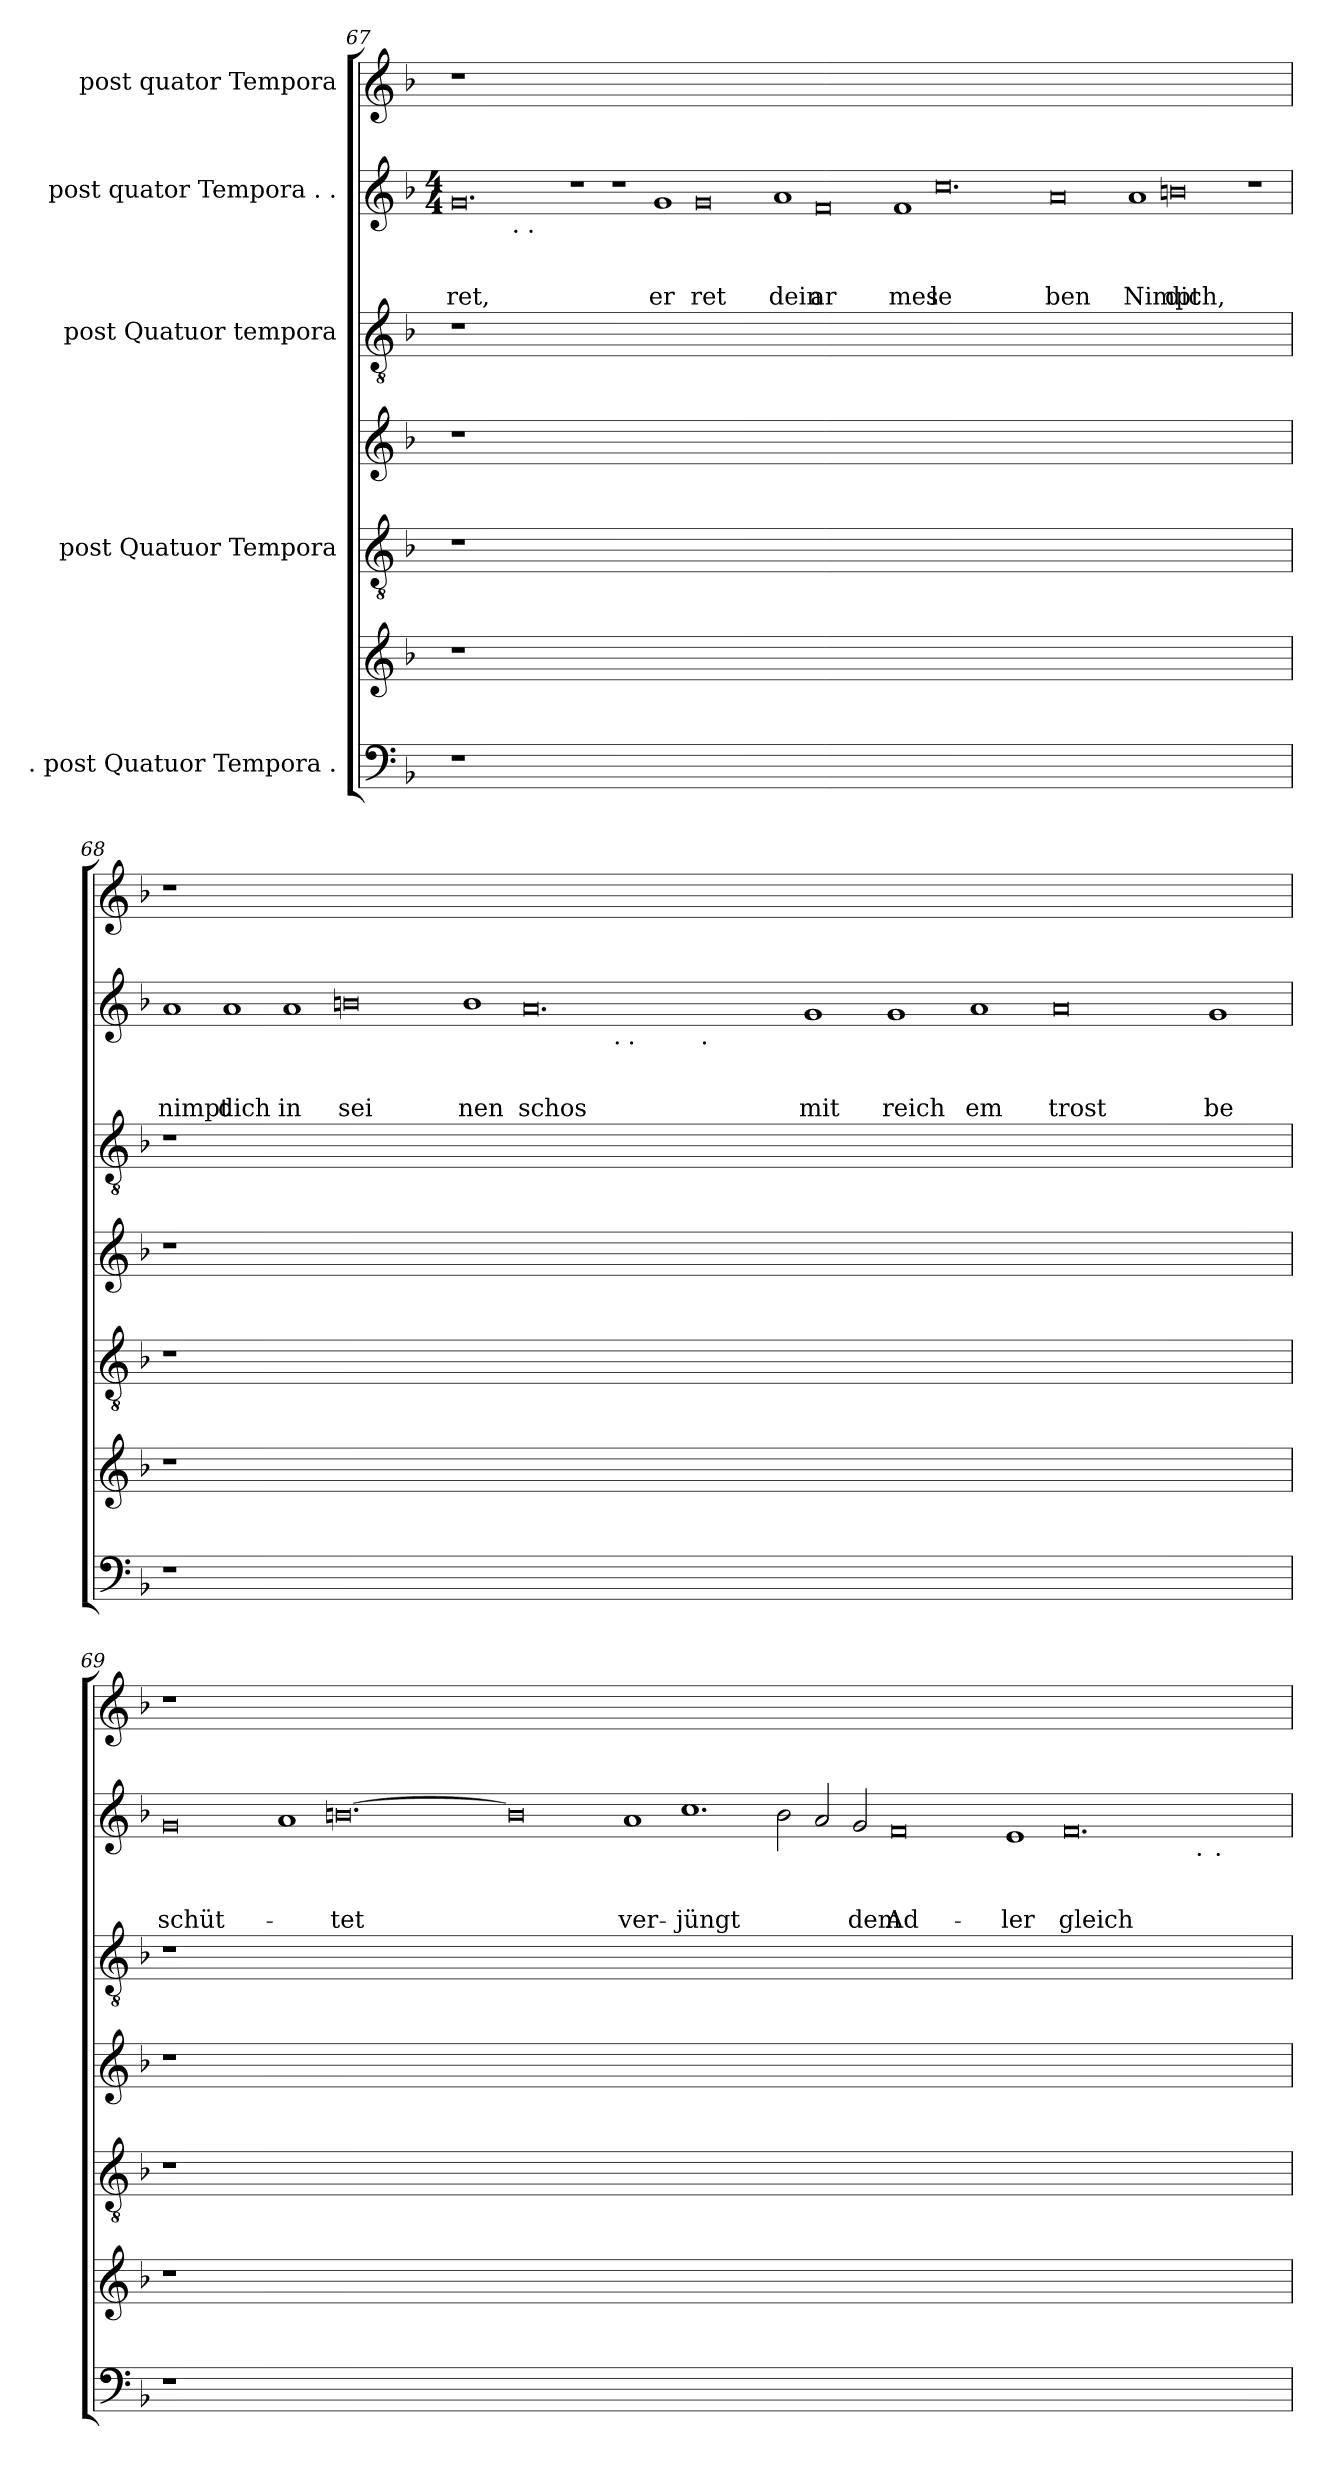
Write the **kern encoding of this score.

**kern	**kern	**kern	**kern	**kern	**kern	**text	**text	**text	**kern
*part7	*part6	*part5	*part4	*part3	*part2	*part2	*part2	*part2	*part1
*staff7	*staff6	*staff5	*staff4	*staff3	*staff2	*staff2	*staff2	*staff2	*staff1
*I". post Quatuor Tempora .	*	*I"post Quatuor Tempora	*	*I"post Quatuor tempora	*I"post quator Tempora . .	*	*	*	*I"post quator Tempora
!!LO:LB:g=z
*clefF4	*clefG2	*clefGv2	*clefG2	*clefGv2	*clefG2	*	*	*	*clefG2
*k[b-]	*k[b-]	*k[b-]	*k[b-]	*k[b-]	*k[b-]	*	*	*	*k[b-]
*F:	*F:	*F:	*F:	*F:	*F:	*	*	*	*F:
*	*	*	*	*	*M4/4	*	*	*	*
=67	=67	=67	=67	=67	=67	=67	=67	=67	=67
!	!	!	!	!	!	!	!	!LO:LY:b	!
*	*	*	*	*	*^	*	*	*	*
*	*	*	*	*	*	*^	*	*	*	*
1r	1r	1r	1r	1r	0.g	1ryy	1ryy	.	.	ret,	1r
1%20ryy	1%20ryy	1%20ryy	1%20ryy	1%20ryy	.	2ryy	2ryy	.	.	.	1%20ryy
.	.	.	.	.	.	8..ryy	4ryy	.	.	.	.
!	!	!	!	!	!	!LO:TX:b:t=.	!	!	!	!	!
.	.	.	.	.	.	1ryy	.	.	.	.	.
.	.	.	.	.	.	.	8ryy	.	.	.	.
.	.	.	.	.	.	.	32ryy	.	.	.	.
!	!	!	!	!	!	!	!LO:TX:b:t=.	!	!	!	!
.	.	.	.	.	.	.	1ryy	.	.	.	.
.	.	.	.	.	.	1ryy	.	.	.	.	.
.	.	.	.	.	.	.	1ryy	.	.	.	.
.	.	.	.	.	1r	.	.	.	.	.	.
.	.	.	.	.	.	1ryy	.	.	.	.	.
.	.	.	.	.	.	.	1ryy	.	.	.	.
.	.	.	.	.	1r	.	.	.	.	.	.
.	.	.	.	.	.	1ryy	.	.	.	.	.
.	.	.	.	.	.	.	1ryy	.	.	.	.
!	!	!	!	!	!	!	!	!	!	!LO:LY:b	!
.	.	.	.	.	1g	.	.	.	.	er	.
.	.	.	.	.	.	1ryy	.	.	.	.	.
.	.	.	.	.	.	.	1ryy	.	.	.	.
!	!	!	!	!	!	!	!	!	!	!LO:LY:b	!
.	.	.	.	.	0g	.	.	.	.	ret	.
.	.	.	.	.	.	1ryy	.	.	.	.	.
.	.	.	.	.	.	.	1ryy	.	.	.	.
.	.	.	.	.	.	1ryy	.	.	.	.	.
.	.	.	.	.	.	.	1ryy	.	.	.	.
!	!	!	!	!	!	!	!	!	!	!LO:LY:b	!
.	.	.	.	.	1a	.	.	.	.	dein	.
.	.	.	.	.	.	1ryy	.	.	.	.	.
.	.	.	.	.	.	.	1ryy	.	.	.	.
!	!	!	!	!	!	!	!	!	!	!LO:LY:b	!
.	.	.	.	.	0f	.	.	.	.	ar	.
.	.	.	.	.	.	1ryy	.	.	.	.	.
.	.	.	.	.	.	.	1ryy	.	.	.	.
.	.	.	.	.	.	1ryy	.	.	.	.	.
.	.	.	.	.	.	.	1ryy	.	.	.	.
!	!	!	!	!	!	!	!	!	!	!LO:LY:b	!
.	.	.	.	.	1f	.	.	.	.	mes	.
.	.	.	.	.	.	1ryy	.	.	.	.	.
.	.	.	.	.	.	.	1ryy	.	.	.	.
!	!	!	!	!	!	!	!	!	!	!LO:LY:b	!
.	.	.	.	.	0.cc	.	.	.	.	le	.
.	.	.	.	.	.	1ryy	.	.	.	.	.
.	.	.	.	.	.	.	1ryy	.	.	.	.
.	.	.	.	.	.	1ryy	.	.	.	.	.
.	.	.	.	.	.	.	1ryy	.	.	.	.
.	.	.	.	.	.	1ryy	.	.	.	.	.
.	.	.	.	.	.	.	1ryy	.	.	.	.
!	!	!	!	!	!	!	!	!	!	!LO:LY:b	!
.	.	.	.	.	0a	.	.	.	.	ben	.
.	.	.	.	.	.	1ryy	.	.	.	.	.
.	.	.	.	.	.	.	1ryy	.	.	.	.
.	.	.	.	.	.	1ryy	.	.	.	.	.
.	.	.	.	.	.	.	1ryy	.	.	.	.
!	!	!	!	!	!	!	!	!	!	!LO:LY:b	!
.	.	.	.	.	1a	.	.	.	.	Nimpt	.
.	.	.	.	.	.	1ryy	.	.	.	.	.
.	.	.	.	.	.	.	1ryy	.	.	.	.
!	!	!	!	!	!	!	!	!	!	!LO:LY:b	!
.	.	.	.	.	0b	.	.	.	.	dich,	.
.	.	.	.	.	.	1ryy	.	.	.	.	.
.	.	.	.	.	.	.	1ryy	.	.	.	.
.	.	.	.	.	.	1ryy	.	.	.	.	.
.	.	.	.	.	.	.	1ryy	.	.	.	.
.	.	.	.	.	1r	.	.	.	.	.	.
.	.	.	.	.	.	4ryy	.	.	.	.	.
.	.	.	.	.	.	.	16.ryy	.	.	.	.
.	.	.	.	.	.	32ryy	.	.	.	.	.
!!LO:LB:g=z
=68	=68	=68	=68	=68	=68	=68	=68	=68	=68	=68	=68
!	!	!	!	!	!	!	!	!	!	!LO:LY:b	!
*	*	*	*	*	*	*	*^	*	*	*	*
1r	1r	1r	1r	1r	1a	1ryy	1%7ryy	1ryy	.	.	nimpt	1r
!	!	!	!	!	!	!	!	!	!	!	!LO:LY:b	!
1%14ryy	1%14ryy	1%14ryy	1%14ryy	1%14ryy	1a	1ryy	.	1ryy	.	.	dich	1%14ryy
!	!	!	!	!	!	!	!	!	!	!	!LO:LY:b	!
.	.	.	.	.	1a	1ryy	.	1ryy	.	.	in	.
!	!	!	!	!	!	!	!	!	!	!	!LO:LY:b	!
.	.	.	.	.	0b	1ryy	.	1ryy	.	.	sei	.
.	.	.	.	.	.	1ryy	.	1ryy	.	.	.	.
!	!	!	!	!	!	!	!	!	!	!	!LO:LY:b	!
.	.	.	.	.	1b	1ryy	.	1ryy	.	.	nen	.
!	!	!	!	!	!	!	!	!	!	!	!LO:LY:b	!
.	.	.	.	.	0.a	2ryy	.	1ryy	.	.	schos	.
.	.	.	.	.	.	4ryy	.	.	.	.	.	.
.	.	.	.	.	.	8ryy	.	.	.	.	.	.
.	.	.	.	.	.	32ryy	.	.	.	.	.	.
!	!	!	!	!	!	!LO:TX:b:t=.	!	!	!	!	!	!
.	.	.	.	.	.	1ryy	.	.	.	.	.	.
!	!	!	!	!	!	!	!LO:TX:b:t=.	!	!	!	!	!
.	.	.	.	.	.	.	000ryy	2ryy	.	.	.	.
.	.	.	.	.	.	.	.	4ryy	.	.	.	.
.	.	.	.	.	.	.	.	32ryy	.	.	.	.
!	!	!	!	!	!	!	!	!LO:TX:b:t=.	!	!	!	!
.	.	.	.	.	.	.	.	1ryy	.	.	.	.
.	.	.	.	.	.	1ryy	.	.	.	.	.	.
.	.	.	.	.	.	.	.	1ryy	.	.	.	.
.	.	.	.	.	.	1ryy	.	.	.	.	.	.
!	!	!	!	!	!	!	!	!	!	!	!LO:LY:b	!
.	.	.	.	.	1g	.	.	.	.	.	mit	.
.	.	.	.	.	.	.	.	1ryy	.	.	.	.
.	.	.	.	.	.	1ryy	.	.	.	.	.	.
!	!	!	!	!	!	!	!	!	!	!	!LO:LY:b	!
.	.	.	.	.	1g	.	.	.	.	.	reich	.
.	.	.	.	.	.	.	.	1ryy	.	.	.	.
.	.	.	.	.	.	1ryy	.	.	.	.	.	.
!	!	!	!	!	!	!	!	!	!	!	!LO:LY:b	!
.	.	.	.	.	1a	.	.	.	.	.	em	.
.	.	.	.	.	.	.	.	1ryy	.	.	.	.
.	.	.	.	.	.	1ryy	.	.	.	.	.	.
!	!	!	!	!	!	!	!	!	!	!	!LO:LY:b	!
.	.	.	.	.	0a	.	.	.	.	.	trost	.
.	.	.	.	.	.	.	.	1ryy	.	.	.	.
.	.	.	.	.	.	1ryy	.	.	.	.	.	.
.	.	.	.	.	.	.	.	1ryy	.	.	.	.
.	.	.	.	.	.	1ryy	.	.	.	.	.	.
!	!	!	!	!	!	!	!	!	!	!	!LO:LY:b	!
.	.	.	.	.	1g	.	.	.	.	.	be	.
.	.	.	.	.	.	.	.	8..ryy	.	.	.	.
.	.	.	.	.	.	16.ryy	.	.	.	.	.	.
!!LO:LB:g=z
=69	=69	=69	=69	=69	=69	=69	=69	=69	=69	=69	=69	=69
!	!	!	!	!	!	!	!	!	!	!	!LO:LY:b	!
*	*	*	*	*	*	*	*v	*v	*	*	*	*
1r	1r	1r	1r	1r	0g	1ryy	1ryy	.	.	schüt-	1r
1%17ryy	1%17ryy	1%17ryy	1%17ryy	1%17ryy	.	1ryy	1ryy	.	.	.	1%17ryy
.	.	.	.	.	1a	1ryy	1ryy	.	.	.	.
!	!	!	!	!	!	!	!	!	!	!LO:LY:b	!
.	.	.	.	.	[<0.b	1ryy	1ryy	.	.	-tet	.
.	.	.	.	.	.	1ryy	1ryy	.	.	.	.
.	.	.	.	.	.	1ryy	1ryy	.	.	.	.
.	.	.	.	.	0b]	1ryy	1ryy	.	.	.	.
.	.	.	.	.	.	1ryy	1ryy	.	.	.	.
!	!	!	!	!	!	!	!	!	!	!LO:LY:b	!
.	.	.	.	.	1a	1ryy	1ryy	.	.	ver-	.
!	!	!	!	!	!	!	!	!	!	!LO:LY:b	!
.	.	.	.	.	1.cc	1ryy	1ryy	.	.	-jüngt	.
.	.	.	.	.	.	1ryy	1ryy	.	.	.	.
.	.	.	.	.	2b\	.	.	.	.	.	.
.	.	.	.	.	2a/	1ryy	1ryy	.	.	.	.
!	!	!	!	!	!	!	!	!	!	!LO:LY:b	!
.	.	.	.	.	2g/	.	.	.	.	dem	.
!	!	!	!	!	!	!	!	!	!	!LO:LY:b	!
.	.	.	.	.	0f	1ryy	1ryy	.	.	Ad-	.
.	.	.	.	.	.	1ryy	1ryy	.	.	.	.
!	!	!	!	!	!	!	!	!	!	!LO:LY:b	!
.	.	.	.	.	1e	1ryy	1ryy	.	.	-ler	.
!	!	!	!	!	!	!	!	!	!	!LO:LY:b	!
.	.	.	.	.	0.f	1ryy	1ryy	.	.	gleich	.
.	.	.	.	.	.	2ryy	2ryy	.	.	.	.
.	.	.	.	.	.	4ryy	4...ryy	.	.	.	.
.	.	.	.	.	.	16ryy	.	.	.	.	.
!	!	!	!	!	!	!LO:TX:b:t=.	!	!	!	!	!
.	.	.	.	.	.	1ryy	.	.	.	.	.
!	!	!	!	!	!	!	!LO:TX:b:t=.	!	!	!	!
.	.	.	.	.	.	.	1ryy	.	.	.	.
.	.	.	.	.	.	8.ryy	.	.	.	.	.
.	.	.	.	.	.	.	32ryy	.	.	.	.
*	*	*	*	*	*v	*v	*v	*	*	*	*
=	=	=	=	=	=	=	=	=	=
*-	*-	*-	*-	*-	*-	*-	*-	*-	*-
